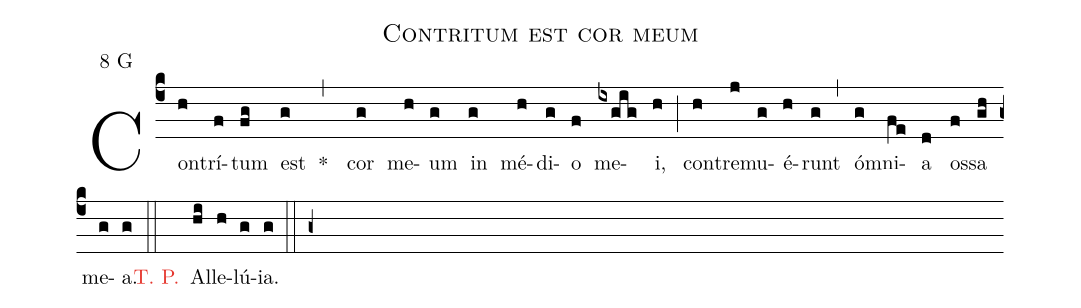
name: Contritum est cor meum;
mode: 8;
mode-differentia: G;
commentary: Cantus ID 001912;
commentary: Jr 23,9;
%%
(c4)

Con(h)trí(f)tum(fg) est(g) * (,) cor(g) me(h)um(g) in(g) mé(h)di(g)o(f) me(ixgig)i,(h) (;) con(h)tre(j)mu(g)é(h)runt(g) (,) óm(g)ni(fe)a(d) os(f)sa(gh) me(g)a.(g)

(::)

<c>T. P.</c>() Al(hi)le(h)lú(g)ia.(g)

(::)

(g+)
